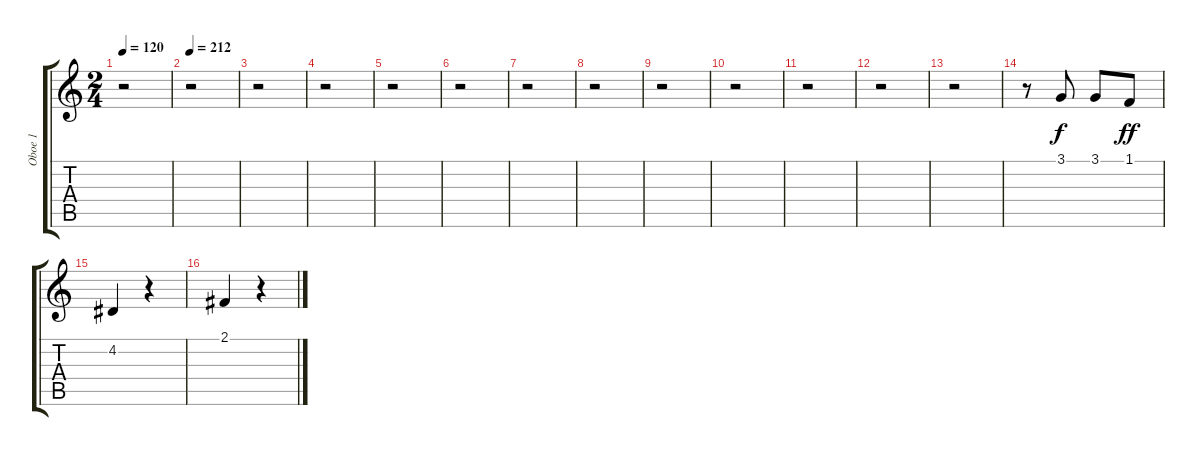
\track ("Oboe 1" "Oboe 1") {instrument oboe}
\staff {score tabs}
\tuning (E4 B3 G3 D3 A2 E2) {hide}
\ts (2 4)
\tempo 120
\clef g2
\ks c
r.2{dy fff} |
\tempo 212
r.2 |
r.2 |
r.2 |
r.2 |
r.2 |
r.2 |
r.2 |
r.2 |
r.2 |
r.2 |
r.2 |
r.2 |
r.8 3.1.8{dy f} 3.1.8 1.1.8{dy ff} |
4.2.4 r.4 |
2.1.4 r.4
